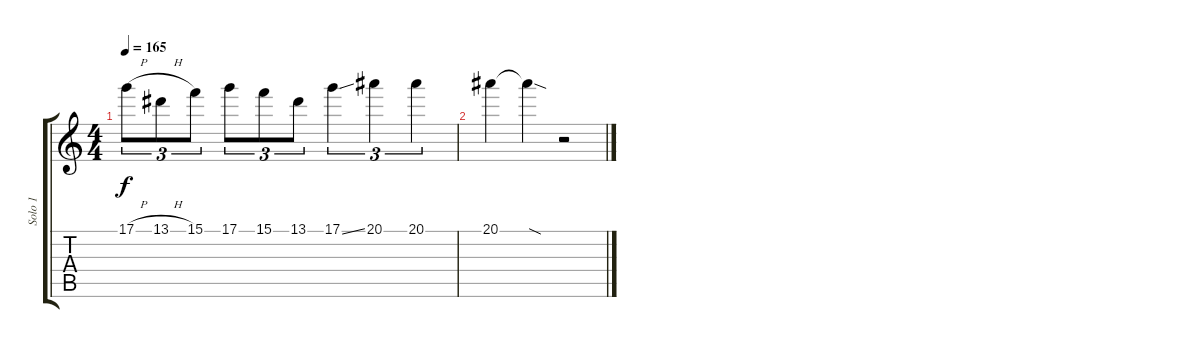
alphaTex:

\track ("Solo 1" "Solo 1") {instrument distortionguitar}
\staff {score tabs}
\tuning (D4 A3 F3 C3 G2 D2) {hide}
\ts (4 4)
\tempo 165
\clef g2
\ks c
17.1{h}.8{tu (3 2) dy f} 13.1{h}.8{tu (3 2)} 15.1.8{tu (3 2)} 17.1.8{tu (3 2)} 15.1.8{tu (3 2)} 13.1.8{tu (3 2)} 17.1{ss}.4{tu (3 2)} 20.1.4{tu (3 2)} 20.1.4{tu (3 2)} |
20.1.4 20.1{sod t}.4 r.2
